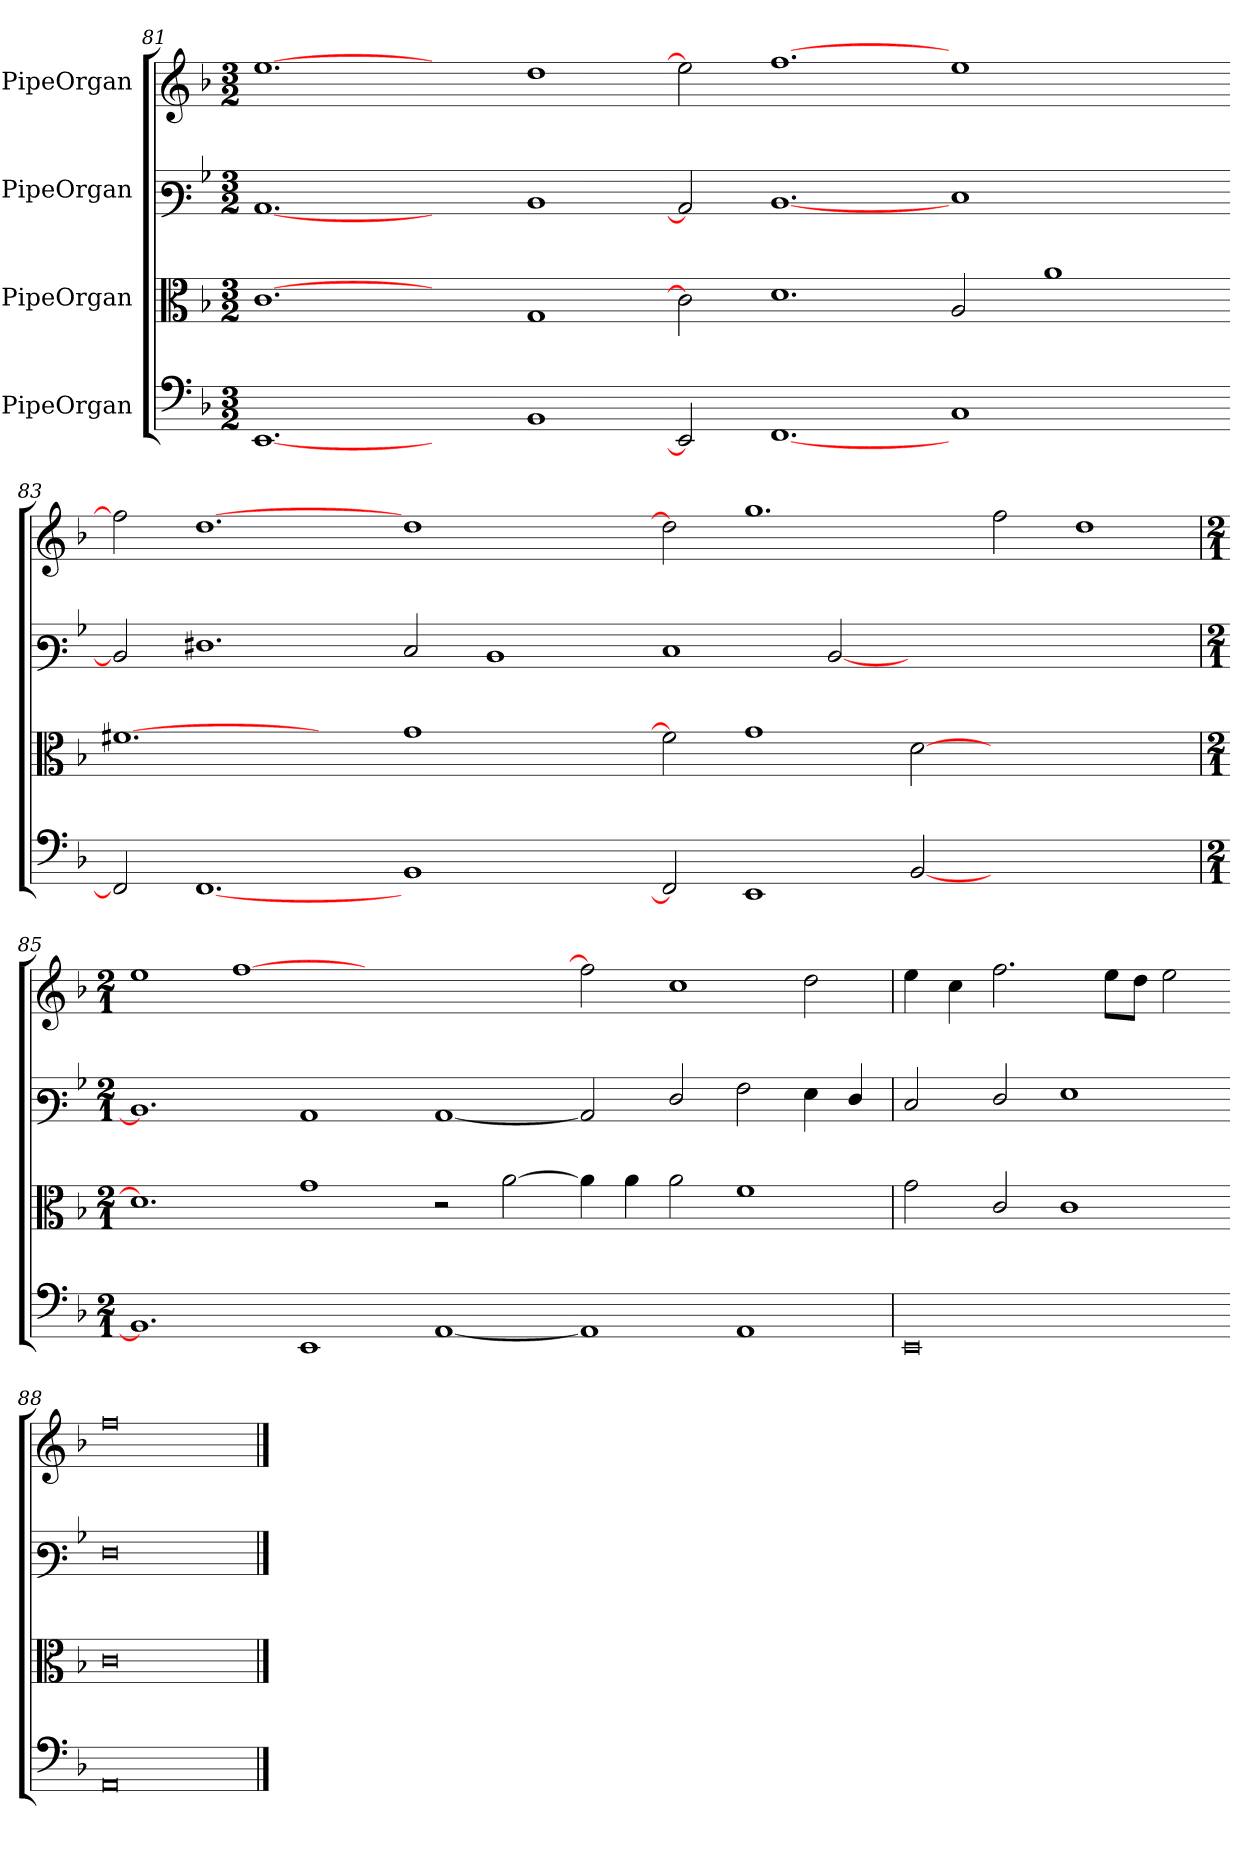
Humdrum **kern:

**kern	**kern	**kern	**kern
*part4	*part3	*part2	*part1
*staff4	*staff3	*staff2	*staff1
*I"PipeOrgan	*I"PipeOrgan	*I"PipeOrgan	*I"PipeOrgan
*clefF5	*clefC3	*clefF3	*clefG2
*k[b-]	*k[b-]	*k[b-]	*k[b-]
*F:	*F:	*F:	*F:
*M3/2	*M3/2	*M3/2	*M3/2
=81	=81	=81	=81
[1.CC	[1.c	[1.C	[1.ee
2ryy	2ryy	2ryy	2ryy
1GG	1G	1D	1dd
=82-	=82-	=82-	=82-
2CC]	2c]	2C]	2ee]
[1.DD	1.d	[1.D	[1.ff
1AA	2A/	1E	1ee
.	1a	.	.
2ryy	.	2ryy	2ryy
=83-	=83-	=83-	=83-
2DD]	[1.f#X	2D]	2ff]
[1.DD	.	1.F#X	[1.dd
.	2ryy	.	.
1GG	1g	2E/	1dd
.	.	1D	.
2ryy	2ryy	.	2ryy
=84-	=84-	=84-	=84-
2DD]	2f#]	1E	2dd]
1CC	1g	.	1.gg
.	.	[2D	.
[2GG	[2d	0ryy	.
1.ryy	1.ryy	.	2ff\
.	.	.	1dd
=85	=85	=85	=85
*M2/1	*M2/1	*M2/1	*M2/1
1.GG]	1.d]	1.D]	1ee
.	.	.	[1ff
1CC	1g	1C	.
.	.	.	1.ryy
[1FF	2r	[1C	.
.	[2a\	.	.
=86-	=86-	=86-	=86-
1FF]	4a\]	2C]	2ff]
.	4a\	.	.
.	2a\	2F/	1cc
1FF	1f	2A\	.
.	.	4G\	2dd\
.	.	4F/	.
=87	=87	=87	=87
0CC	2g\	2E/	4ee\
.	.	.	4cc\
.	2c/	2F/	2.ff\
.	1c	1G	.
.	.	.	8ee\L
.	.	.	8dd\J
.	.	.	2ee\
=88-	=88-	=88-	=88-
0FF	0c	0F	0ff
==	==	==	==
*-	*-	*-	*-
